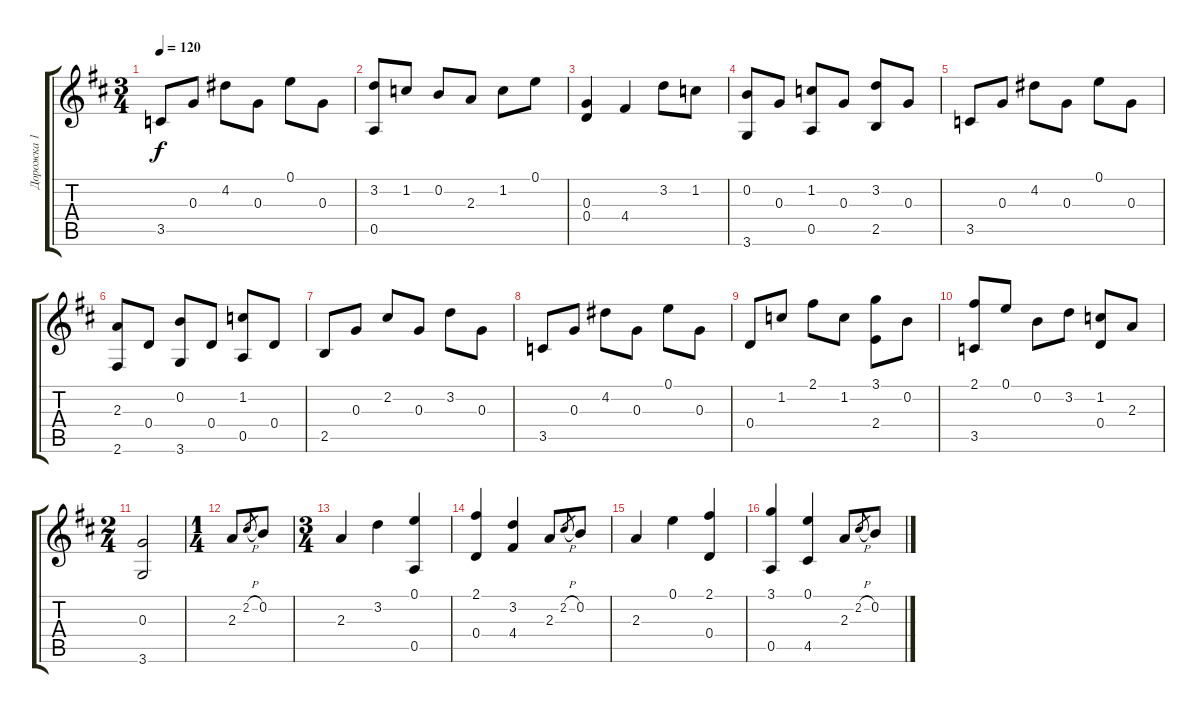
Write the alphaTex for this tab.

\track ("Дорожка 1" "Дорожка 1") {instrument acousticguitarnylon}
\staff {score tabs}
\tuning (E4 B3 G3 D3 A2 E2) {hide}
\ts (3 4)
\tempo 120
\clef g2
\ks d
3.5.8{dy f} 0.3.8 4.2.8 0.3.8 0.1.8 0.3.8 |
(3.2 0.5).8 1.2.8 0.2.8 2.3.8 1.2.8 0.1.8 |
(0.3 0.4).4 4.4.4 3.2.8 1.2.8 |
(0.2 3.6).8 0.3.8 (1.2 0.5).8 0.3.8 (3.2 2.5).8 0.3.8 |
3.5.8 0.3.8 4.2.8 0.3.8 0.1.8 0.3.8 |
(2.3 2.6).8 0.4.8 (0.2 3.6).8 0.4.8 (1.2 0.5).8 0.4.8 |
2.5.8 0.3.8 2.2.8 0.3.8 3.2.8 0.3.8 |
3.5.8 0.3.8 4.2.8 0.3.8 0.1.8 0.3.8 |
0.4.8 1.2.8 2.1.8 1.2.8 (3.1 2.4).8 0.2.8 |
(2.1 3.5).8 0.1.8 0.2.8 3.2.8 (1.2 0.4).8 2.3.8 |
\ts (2 4)
(0.3 3.6).2 |
\ts (1 4)
2.3.8 2.2{h}.8{gr} 0.2.8 |
\ts (3 4)
2.3.4 3.2.4 (0.1 0.5).4 |
(2.1 0.4).4 (3.2 4.4).4 2.3.8 2.2{h}.8{gr} 0.2.8 |
2.3.4 0.1.4 (2.1 0.4).4 |
(3.1 0.5).4 (0.1 4.5).4 2.3.8 2.2{h}.8{gr} 0.2.8
